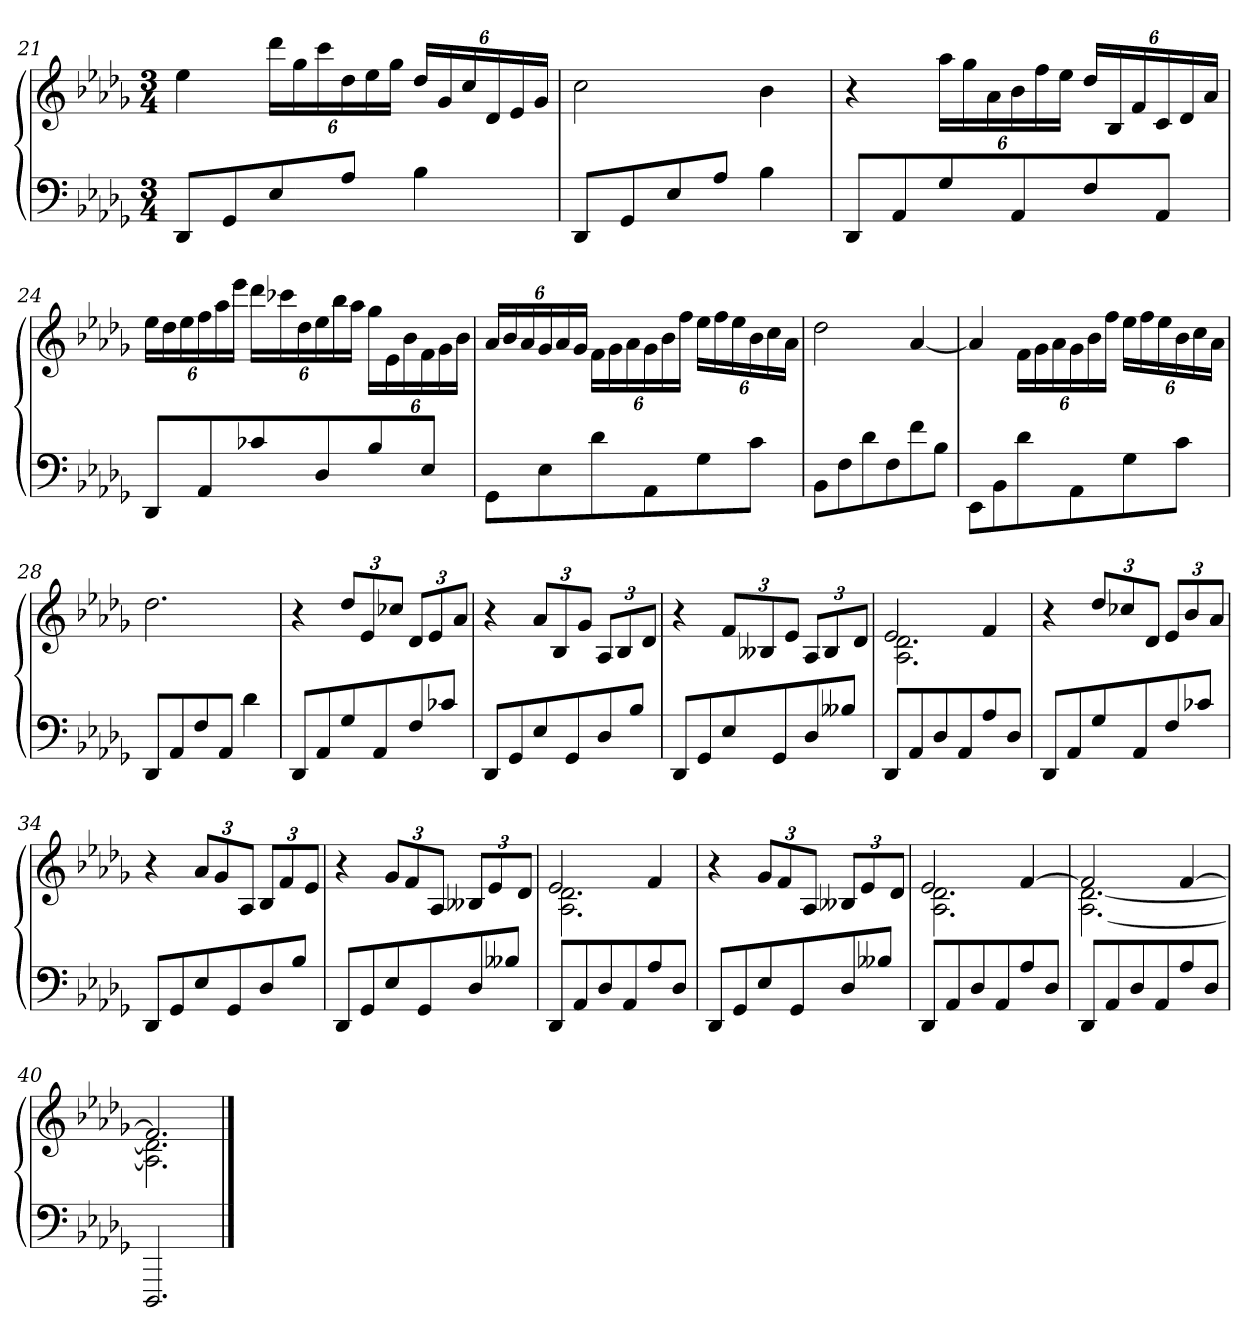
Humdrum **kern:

**kern	**kern
*part1	*part1
*staff2	*staff1
*clefF4	*clefG2
*k[b-e-a-d-g-]	*k[b-e-a-d-g-]
*D-:	*D-:
*M3/4	*M3/4
=21	=21
8DD-L	4ee-
8GG-	.
8E-	24ddd-LL
.	24gg-
.	24ccc
8A-J	24dd-
.	24ee-
.	24gg-JJ
4B-	24dd-LL
.	24g-
.	24cc
.	24d-
.	24e-
.	24g-JJ
=22	=22
8DD-L	2cc
8GG-	.
8E-	.
8A-J	.
4B-	4b-
=23	=23
8DD-L	4r
8AA-	.
8G-	24aa-LL
.	24gg-
.	24a-
8AA-	24b-
.	24ff
.	24ee-JJ
8F	24dd-LL
.	24B-
.	24f
8AA-J	24c
.	24d-
.	24a-JJ
=24	=24
8DD-L	24ee-LL
.	24dd-
.	24ee-
8AA-	24ff
.	24aa-
.	24eee-JJ
8c-X	24ddd-LL
.	24ccc-X
.	24dd-
8D-	24ee-
.	24bb-
.	24aa-JJ
8B-	24gg-LL
.	24e-
.	24b-
8E-J	24f
.	24g-
.	24b-JJ
=25	=25
8GG-L	24a-LL
.	24b-
.	24a-
8E-	24g-
.	24a-
.	24g-JJ
8d-	24fLL
.	24g-
.	24a-
8AA-	24g-
.	24b-
.	24ffJJ
8G-	24ee-LL
.	24ff
.	24ee-
8cJ	24b-
.	24cc
.	24a-JJ
=26	=26
8BB-L	2dd-
8F	.
8d-	.
8F	.
8f	[4a-
8B-J	.
=27	=27
8EE-L	4a-]
8BB-	.
8d-	24fLL
.	24g-
.	24a-
8AA-	24g-
.	24b-
.	24ffJJ
8G-	24ee-LL
.	24ff
.	24ee-
8cJ	24b-
.	24cc
.	24a-JJ
=28	=28
8DD-L	2.dd-
8AA-	.
8F	.
8AA-J	.
4d-	.
=29	=29
8DD-L	4r
8AA-	.
8G-	12dd-L
.	12e-
8AA-	.
.	12cc-XJ
8F	12d-L
.	12e-
8c-XJ	.
.	12a-J
=30	=30
8DD-L	4r
8GG-	.
8E-	12a-L
.	12B-
8GG-	.
.	12g-J
8D-	12A-L
.	12B-
8B-J	.
.	12d-J
=31	=31
8DD-L	4r
8GG-	.
8E-	12fL
.	12B--X
8GG-	.
.	12e-J
8D-	12A-L
.	12B--
8B--XJ	.
.	12d-J
=32	=32
*	*^
8DD-L	2e-	2.A- 2.d-
8AA-	.	.
8D-	.	.
8AA-	.	.
8A-	4f	.
8D-J	.	.
*	*v	*v
=33	=33
8DD-L	4r
8AA-	.
8G-	12dd-L
.	12cc-X
8AA-	.
.	12d-J
8F	12e-L
.	12b-
8c-XJ	.
.	12a-J
=34	=34
8DD-L	4r
8GG-	.
8E-	12a-L
.	12g-
8GG-	.
.	12A-J
8D-	12B-L
.	12f
8B-J	.
.	12e-J
=35	=35
8DD-L	4r
8GG-	.
8E-	12g-L
.	12f
8GG-	.
.	12A-J
8D-	12B--XL
.	12e-
8B--XJ	.
.	12d-J
=36	=36
*	*^
8DD-L	2e-	2.A- 2.d-
8AA-	.	.
8D-	.	.
8AA-	.	.
8A-	4f	.
8D-J	.	.
*	*v	*v
=37	=37
8DD-L	4r
8GG-	.
8E-	12g-L
.	12f
8GG-	.
.	12A-J
8D-	12B--XL
.	12e-
8B--XJ	.
.	12d-J
=38	=38
*	*^
8DD-L	2e-	2.A- 2.d-
8AA-	.	.
8D-	.	.
8AA-	.	.
8A-	[4f	.
8D-J	.	.
=39	=39	=39
8DD-L	2f]	[2.A- [2.d-
8AA-	.	.
8D-	.	.
8AA-	.	.
8A-	[4f	.
8D-J	.	.
=40	=40	=40
2.DDD-	2.f]	2.A-] 2.d-]
*	*v	*v
==	==
*-	*-
